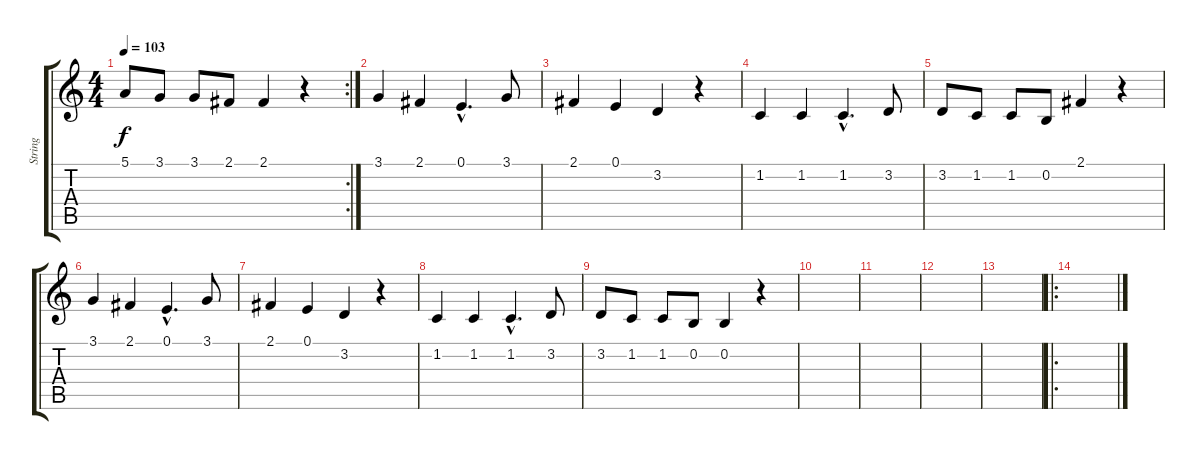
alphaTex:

\track ("String" "String") {instrument stringensemble2}
\staff {score tabs}
\tuning (E4 B3 G3 D3 A2 E2) {hide}
\rc 2
\ts (4 4)
\tempo 103
\clef g2
\ks c
5.1.8{dy f} 3.1.8 3.1.8 2.1.8 2.1.4 r.4 |
3.1.4 2.1.4 0.1{hac}.4{d} 3.1.8 |
2.1.4 0.1.4 3.2.4 r.4 |
1.2.4 1.2.4 1.2{hac}.4{d} 3.2.8 |
3.2.8 1.2.8 1.2.8 0.2.8 2.1.4 r.4 |
3.1.4 2.1.4 0.1{hac}.4{d} 3.1.8 |
2.1.4 0.1.4 3.2.4 r.4 |
1.2.4 1.2.4 1.2{hac}.4{d} 3.2.8 |
3.2.8 1.2.8 1.2.8 0.2.8 0.2.4 r.4 |
|
|
|
|
\ro
